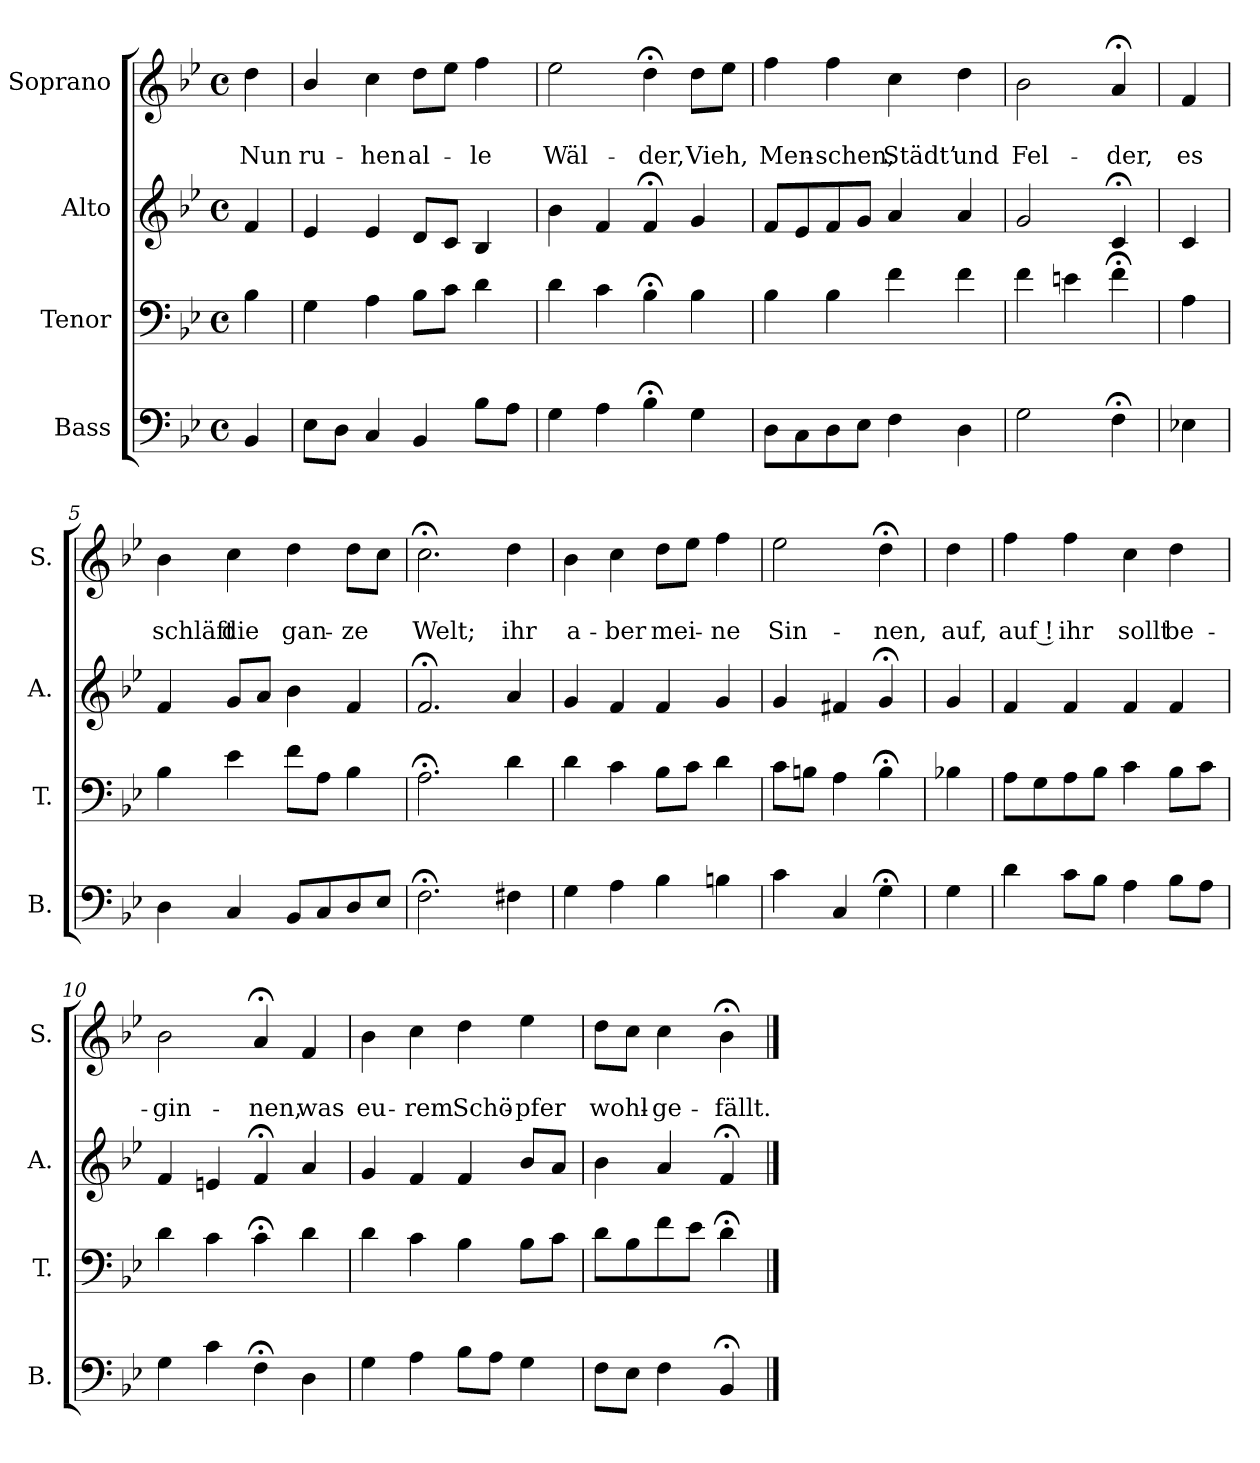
**kern	**kern	**kern	**kern	**text	**text
*part4	*part3	*part2	*part1	*part1	*part1
*staff4	*staff3	*staff2	*staff1	*staff1	*staff1
*I"Bass	*I"Tenor	*I"Alto	*I"Soprano	*	*
*I'B.	*I'T.	*I'A.	*I'S.	*	*
*clefF4	*clefF4	*clefG2	*clefG2	*	*
*k[b-e-]	*k[b-e-]	*k[b-e-]	*k[b-e-]	*	*
*B-:	*B-:	*B-:	*B-:	*	*
*M4/4	*M4/4	*M4/4	*M4/4	*	*
*met(c)	*met(c)	*met(c)	*met(c)	*	*
=	=	=	=	=	=
4BB-/	4B-\	4f/	4dd\	.	Nun
=1	=1	=1	=1	=1	=1
8E-\L	4G\	4e-/	4b-/	.	ru-
8D\J	.	.	.	.	.
4C/	4A\	4e-/	4cc\	.	-hen
4BB-/	8B-\L	8d/L	8dd\L	.	al-
.	8c\J	8c/J	8ee-\J	.	.
8B-\L	4d\	4B-/	4ff\	.	-le
8A\J	.	.	.	.	.
=2	=2	=2	=2	=2	=2
4G\	4d\	4b-\	2ee-\	.	Wäl-
4A\	4c\	4f/	.	.	.
4B-;<\	4B-;<\	4f;</	4dd;<\	.	-der,
4G\	4B-\	4g/	8dd\L	.	Vieh,
.	.	.	8ee-\J	.	.
=3	=3	=3	=3	=3	=3
8D\L	4B-\	8f/L	4ff\	.	Men-
8C\	.	8e-/	.	.	.
8D\	4B-\	8f/	4ff\	.	-schen,
8E-\J	.	8g/J	.	.	.
4F\	4f\	4a/	4cc\	.	Städt’
4D\	4f\	4a/	4dd\	.	und
=4	=4	=4	=4	=4	=4
2G\	4f\	2g/	2b-\	.	Fel-
.	4en\	.	.	.	.
4F;<\	4f;<\	4c;</	4a;</	.	-der,
!!LO:LB:g=z
=4a	=4a	=4a	=4a	=4a	=4a
4E-X\	4A\	4c/	4f/	.	es
=5	=5	=5	=5	=5	=5
4D\	4B-\	4f/	4b-\	.	schläft
4C/	4e-\	8g/L	4cc\	.	die
.	.	8a/J	.	.	.
8BB-/L	8f\L	4b-\	4dd\	.	gan-
8C/	8A\J	.	.	.	.
8D/	4B-\	4f/	8dd\L	.	-ze
8E-/J	.	.	8cc\J	.	.
=6	=6	=6	=6	=6	=6
2.F;<\	2.A;<\	2.f;</	2.cc;<\	.	Welt;
4F#X\	4d\	4a/	4dd\	.	ihr
=7	=7	=7	=7	=7	=7
4G\	4d\	4g/	4b-\	.	a-
4A\	4c\	4f/	4cc\	.	-ber
4B-\	8B-\L	4f/	8dd\L	.	mei-
.	8c\J	.	8ee-\J	.	.
4Bn\	4d\	4g/	4ff\	.	-ne
=8	=8	=8	=8	=8	=8
4c\	8c\L	4g/	2ee-\	.	Sin-
.	8Bn\J	.	.	.	.
4C/	4A\	4f#X/	.	.	.
4G;<\	4B;<\	4g;</	4dd;<\	.	-nen,
!!LO:PB:g=z
=8a	=8a	=8a	=8a	=8a	=8a
4G\	4B-X\	4g/	4dd\	.	auf,
=9	=9	=9	=9	=9	=9
4d\	8A\L	4f/	4ff\	.	auf !
.	8G\	.	.	.	.
8c\L	8A\	4f/	4ff\	.	ihr
8B-\J	8B-\J	.	.	.	.
4A\	4c\	4f/	4cc\	.	sollt
8B-\L	8B-\L	4f/	4dd\	.	be-
8A\J	8c\J	.	.	.	.
=10	=10	=10	=10	=10	=10
4G\	4d\	4f/	2b-\	.	-gin-
4c\	4c\	4en/	.	.	.
4F;<\	4c;<\	4f;</	4a;</	.	-nen,
4D\	4d\	4a/	4f/	.	was
=11	=11	=11	=11	=11	=11
4G\	4d\	4g/	4b-\	.	eu-
4A\	4c\	4f/	4cc\	.	-rem
8B-\L	4B-\	4f/	4dd\	.	Schö-
8A\J	.	.	.	.	.
4G\	8B-\L	8b-/L	4ee-\	.	-pfer
.	8c\J	8a/J	.	.	.
=12	=12	=12	=12	=12	=12
8F\L	8d\L	4b-\	8dd\L	.	wohl-
8E-\J	8B-\	.	8cc\J	.	.
4F\	8f\	4a/	4cc\	.	-ge-
.	8e-\J	.	.	.	.
4BB-;</	4d;<\	4f;</	4b-;<\	.	-fällt.
==	==	==	==	==	==
*-	*-	*-	*-	*-	*-
